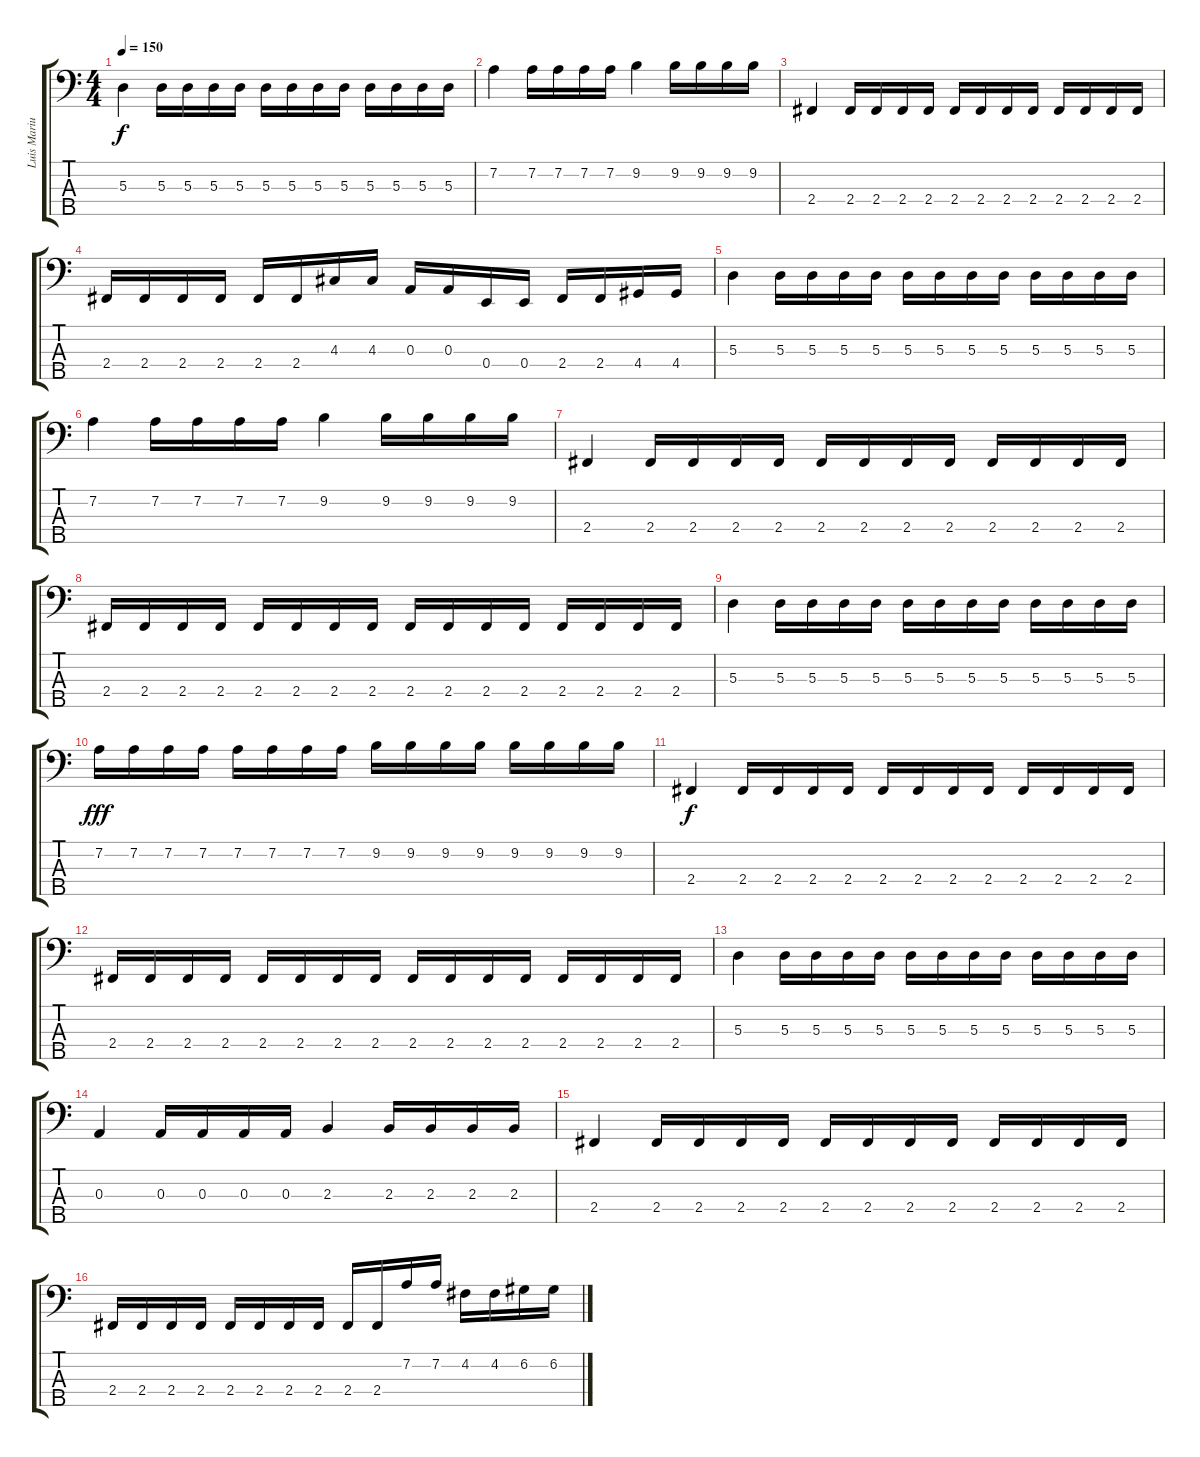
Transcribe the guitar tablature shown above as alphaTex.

\track ("Luis Mariutti" "Luis Mariu") {instrument electricbassfinger}
\staff {score tabs}
\tuning (G2 D2 A1 E1 B0) {hide}
\ts (4 4)
\tempo 150
\clef f4
\ks c
5.3.4{dy f} 5.3.16 5.3.16 5.3.16 5.3.16 5.3.16 5.3.16 5.3.16 5.3.16 5.3.16 5.3.16 5.3.16 5.3.16 |
7.2.4 7.2.16 7.2.16 7.2.16 7.2.16 9.2.4 9.2.16 9.2.16 9.2.16 9.2.16 |
2.4.4 2.4.16 2.4.16 2.4.16 2.4.16 2.4.16 2.4.16 2.4.16 2.4.16 2.4.16 2.4.16 2.4.16 2.4.16 |
2.4.16 2.4.16 2.4.16 2.4.16 2.4.16 2.4.16 4.3.16 4.3.16 0.3.16 0.3.16 0.4.16 0.4.16 2.4.16 2.4.16 4.4.16 4.4.16 |
5.3.4 5.3.16 5.3.16 5.3.16 5.3.16 5.3.16 5.3.16 5.3.16 5.3.16 5.3.16 5.3.16 5.3.16 5.3.16 |
7.2.4 7.2.16 7.2.16 7.2.16 7.2.16 9.2.4 9.2.16 9.2.16 9.2.16 9.2.16 |
2.4.4 2.4.16 2.4.16 2.4.16 2.4.16 2.4.16 2.4.16 2.4.16 2.4.16 2.4.16 2.4.16 2.4.16 2.4.16 |
2.4.16 2.4.16 2.4.16 2.4.16 2.4.16 2.4.16 2.4.16 2.4.16 2.4.16 2.4.16 2.4.16 2.4.16 2.4.16 2.4.16 2.4.16 2.4.16 |
5.3.4 5.3.16 5.3.16 5.3.16 5.3.16 5.3.16 5.3.16 5.3.16 5.3.16 5.3.16 5.3.16 5.3.16 5.3.16 |
7.2.16{dy fff} 7.2.16 7.2.16 7.2.16 7.2.16 7.2.16 7.2.16 7.2.16 9.2.16 9.2.16 9.2.16 9.2.16 9.2.16 9.2.16 9.2.16 9.2.16 |
2.4.4{dy f} 2.4.16 2.4.16 2.4.16 2.4.16 2.4.16 2.4.16 2.4.16 2.4.16 2.4.16 2.4.16 2.4.16 2.4.16 |
2.4.16 2.4.16 2.4.16 2.4.16 2.4.16 2.4.16 2.4.16 2.4.16 2.4.16 2.4.16 2.4.16 2.4.16 2.4.16 2.4.16 2.4.16 2.4.16 |
5.3.4 5.3.16 5.3.16 5.3.16 5.3.16 5.3.16 5.3.16 5.3.16 5.3.16 5.3.16 5.3.16 5.3.16 5.3.16 |
0.3.4 0.3.16 0.3.16 0.3.16 0.3.16 2.3.4 2.3.16 2.3.16 2.3.16 2.3.16 |
2.4.4 2.4.16 2.4.16 2.4.16 2.4.16 2.4.16 2.4.16 2.4.16 2.4.16 2.4.16 2.4.16 2.4.16 2.4.16 |
2.4.16 2.4.16 2.4.16 2.4.16 2.4.16 2.4.16 2.4.16 2.4.16 2.4.16 2.4.16 7.2.16 7.2.16 4.2.16 4.2.16 6.2.16 6.2.16
